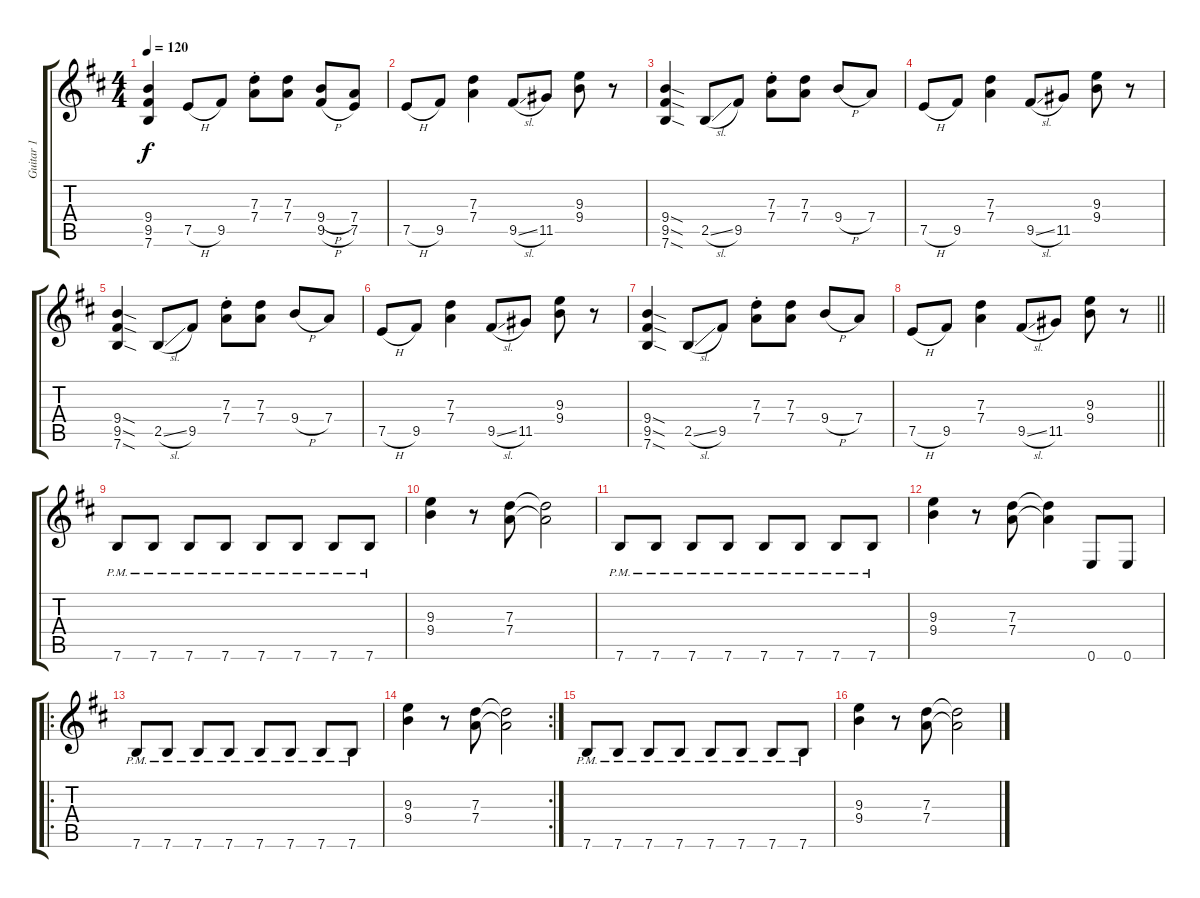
\track ("Guitar 1" "Guitar 1") {instrument overdrivenguitar}
\staff {score tabs}
\tuning (E4 B3 G3 D3 A2 E2) {hide}
\ts (4 4)
\tempo 120
\clef g2
\ks d
(9.4 9.5 7.6).4{dy f instrument overdrivenguitar} 7.5{h}.8 9.5.8 (7.3{st} 7.4{st}).8 (7.3 7.4).8 (9.4{h} 9.5{h}).8 (7.4 7.5).8 |
7.5{h}.8 9.5.8 (7.3 7.4).4 9.5{sl}.8 11.5.8 (9.3 9.4).8 r.8 |
(9.4{sod} 9.5{sod} 7.6{sod}).4 2.5{sl}.8 9.5.8 (7.3{st} 7.4{st}).8 (7.3 7.4).8 9.4{h}.8 7.4.8 |
7.5{h}.8 9.5.8 (7.3 7.4).4 9.5{sl}.8 11.5.8 (9.3 9.4).8 r.8 |
(9.4{sod} 9.5{sod} 7.6{sod}).4 2.5{sl}.8 9.5.8 (7.3{st} 7.4{st}).8 (7.3 7.4).8 9.4{h}.8 7.4.8 |
7.5{h}.8 9.5.8 (7.3 7.4).4 9.5{sl}.8 11.5.8 (9.3 9.4).8 r.8 |
(9.4{sod} 9.5{sod} 7.6{sod}).4 2.5{sl}.8 9.5.8 (7.3{st} 7.4{st}).8 (7.3 7.4).8 9.4{h}.8 7.4.8 |
\barLineRight lightlight
7.5{h}.8 9.5.8 (7.3 7.4).4 9.5{sl}.8 11.5.8 (9.3 9.4).8 r.8 |
7.6{pm}.8 7.6{pm}.8 7.6{pm}.8 7.6{pm}.8 7.6{pm}.8 7.6{pm}.8 7.6{pm}.8 7.6{pm}.8 |
(9.3 9.4).4 r.8 (7.3 7.4).8 (7.3{t} 7.4{t}).2 |
7.6{pm}.8 7.6{pm}.8 7.6{pm}.8 7.6{pm}.8 7.6{pm}.8 7.6{pm}.8 7.6{pm}.8 7.6{pm}.8 |
(9.3 9.4).4 r.8 (7.3 7.4).8 (7.3{t} 7.4{t}).4 0.6.8 0.6.8 |
\ro
7.6{pm}.8 7.6{pm}.8 7.6{pm}.8 7.6{pm}.8 7.6{pm}.8 7.6{pm}.8 7.6{pm}.8 7.6{pm}.8 |
\rc 2
(9.3 9.4).4 r.8 (7.3 7.4).8 (7.3{t} 7.4{t}).2 |
7.6{pm}.8 7.6{pm}.8 7.6{pm}.8 7.6{pm}.8 7.6{pm}.8 7.6{pm}.8 7.6{pm}.8 7.6{pm}.8 |
(9.3 9.4).4 r.8 (7.3 7.4).8 (7.3{t} 7.4{t}).2
